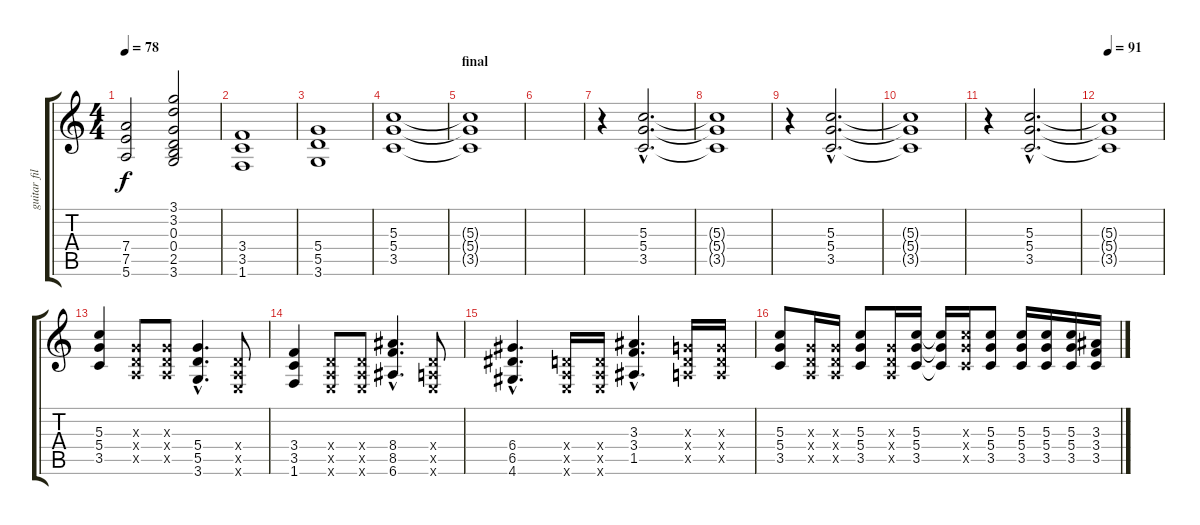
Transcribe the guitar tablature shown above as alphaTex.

\track ("guitar fills" "guitar fil") {instrument electricguitarclean}
\staff {score tabs}
\tuning (E4 B3 G3 D3 A2 E2) {hide}
\ts (4 4)
\tempo 78
\clef g2
\ks c
(7.4 7.5 5.6).2{dy f} (3.1 3.2 0.3 0.4 2.5 3.6).2 |
(3.4 3.5 1.6).1 |
(5.4 5.5 3.6).1 |
(5.3 5.4 3.5).1 |
\section ("" "final")
(5.3{t} 5.4{t} 3.5{t}).1 |
|
r.4 (5.3{hac} 5.4{hac} 3.5{hac}).2{d balance 3 instrument distortionguitar} |
(5.3{t} 5.4{t} 3.5{t}).1 |
r.4 (5.3{hac} 5.4{hac} 3.5{hac}).2{d} |
(5.3{t} 5.4{t} 3.5{t}).1 |
r.4 (5.3{hac} 5.4{hac} 3.5{hac}).2{d} |
\tempo 91
(5.3{t} 5.4{t} 3.5{t}).1 |
(5.3 5.4 3.5).4 (0.3{x} 0.4{x} 0.5{x}).8 (0.3{x} 0.4{x} 0.5{x}).8 (5.4{hac} 5.5{hac} 3.6{hac}).4{d} (0.4{x} 0.5{x} 0.6{x}).8 |
(3.4 3.5 1.6).4 (0.4{x} 0.5{x} 0.6{x}).8 (0.4{x} 0.5{x} 0.6{x}).8 (8.4{hac} 8.5{hac} 6.6{hac}).4{d} (0.4{x} 0.5{x} 0.6{x}).8 |
(6.4{hac} 6.5{hac} 4.6{hac}).4{d} (0.4{x} 0.5{x} 0.6{x}).16 (0.4{x} 0.5{x} 0.6{x}).16 (3.3{hac} 3.4{hac} 1.5{hac}).4{d} (0.3{x} 0.4{x} 0.5{x}).16 (0.3{x} 0.4{x} 0.5{x}).16 |
(5.3 5.4 3.5).8 (0.3{x} 0.4{x} 0.5{x}).16 (0.3{x} 0.4{x} 0.5{x}).16 (5.3 5.4 3.5).8 (0.3{x} 0.4{x} 0.5{x}).16 (5.3 5.4 3.5).16 (5.3{t} 5.4{t} 3.5{t}).16 (5.3{x} 5.4{x} 3.5{x}).16 (5.3 5.4 3.5).8 (5.3 5.4 3.5).16 (5.3 5.4 3.5).16 (5.3 5.4 3.5).16 (3.3 3.4 3.5).16
